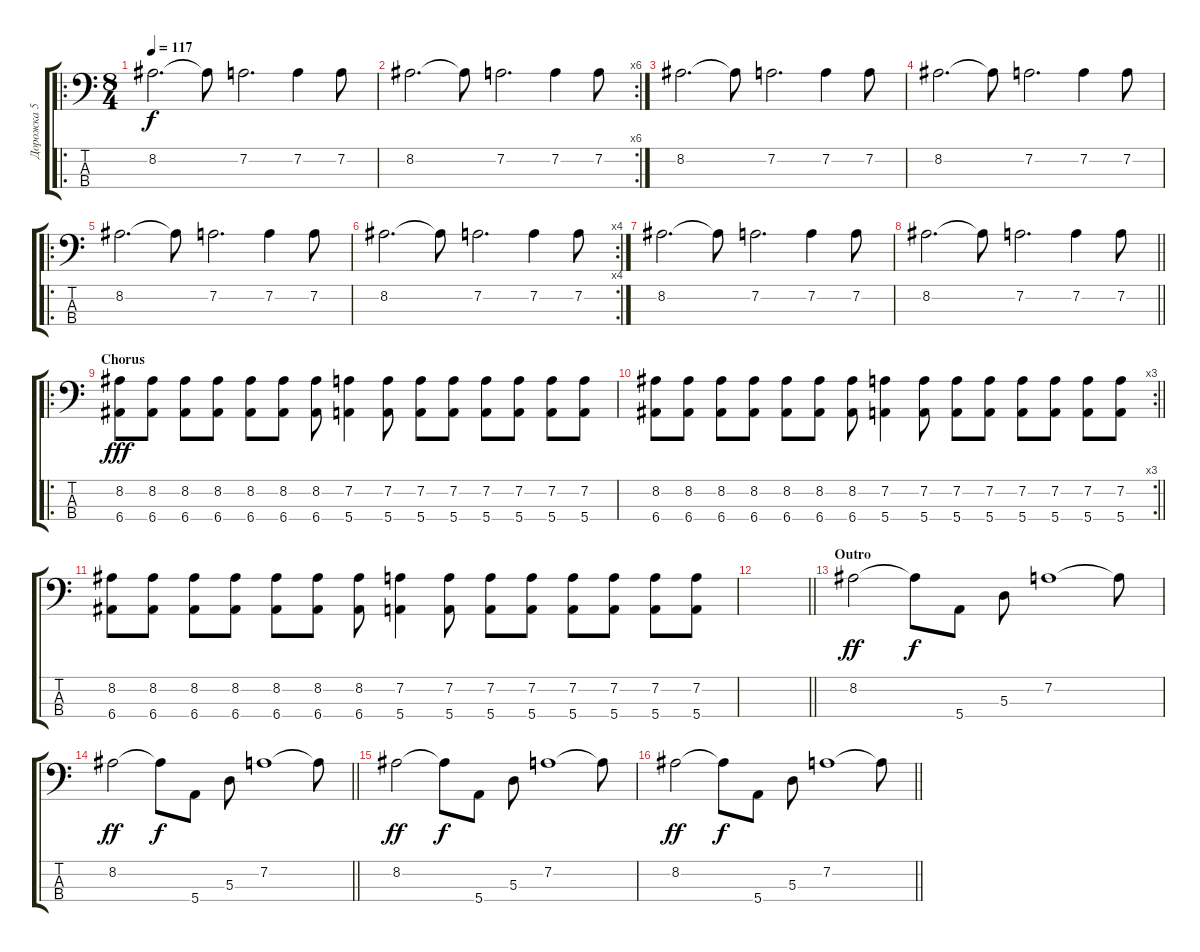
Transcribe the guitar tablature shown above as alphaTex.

\track ("Дорожка 5" "Дорожка 5") {instrument electricbassfinger}
\staff {score tabs}
\tuning (G2 D2 A1 E1) {hide}
\ro
\ts (8 4)
\tempo 117
\clef f4
\ks c
8.2.2{d dy f} 8.2{t}.8 7.2.2{d} 7.2.4 7.2.8 |
\rc 6
8.2.2{d} 8.2{t}.8 7.2.2{d} 7.2.4 7.2.8 |
8.2.2{d} 8.2{t}.8 7.2.2{d} 7.2.4 7.2.8 |
8.2.2{d} 8.2{t}.8 7.2.2{d} 7.2.4 7.2.8 |
\ro
8.2.2{d} 8.2{t}.8 7.2.2{d} 7.2.4 7.2.8 |
\rc 4
8.2.2{d} 8.2{t}.8 7.2.2{d} 7.2.4 7.2.8 |
8.2.2{d} 8.2{t}.8 7.2.2{d} 7.2.4 7.2.8 |
\barLineRight lightlight
8.2.2{d} 8.2{t}.8 7.2.2{d} 7.2.4 7.2.8 |
\ro
\section ("" "Chorus")
(8.2 6.4).8{dy fff} (8.2 6.4).8 (8.2 6.4).8 (8.2 6.4).8 (8.2 6.4).8 (8.2 6.4).8 (8.2 6.4).8 (7.2 5.4).4 (7.2 5.4).8 (7.2 5.4).8 (7.2 5.4).8 (7.2 5.4).8 (7.2 5.4).8 (7.2 5.4).8 (7.2 5.4).8 |
\rc 3
\barLineRight lightlight
(8.2 6.4).8 (8.2 6.4).8 (8.2 6.4).8 (8.2 6.4).8 (8.2 6.4).8 (8.2 6.4).8 (8.2 6.4).8 (7.2 5.4).4 (7.2 5.4).8 (7.2 5.4).8 (7.2 5.4).8 (7.2 5.4).8 (7.2 5.4).8 (7.2 5.4).8 (7.2 5.4).8 |
(8.2 6.4).8 (8.2 6.4).8 (8.2 6.4).8 (8.2 6.4).8 (8.2 6.4).8 (8.2 6.4).8 (8.2 6.4).8 (7.2 5.4).4 (7.2 5.4).8 (7.2 5.4).8 (7.2 5.4).8 (7.2 5.4).8 (7.2 5.4).8 (7.2 5.4).8 (7.2 5.4).8 |
\barLineRight lightlight
|
\section ("" "Outro")
8.2.2{dy ff} 8.2{t}.8{dy f} 5.4.8 5.3.8 7.2.1 7.2{t}.8 |
\barLineRight lightlight
8.2.2{dy ff} 8.2{t}.8{dy f} 5.4.8 5.3.8 7.2.1 7.2{t}.8 |
8.2.2{dy ff} 8.2{t}.8{dy f} 5.4.8 5.3.8 7.2.1 7.2{t}.8 |
\barLineRight lightlight
8.2.2{dy ff} 8.2{t}.8{dy f} 5.4.8 5.3.8 7.2.1 7.2{t}.8
